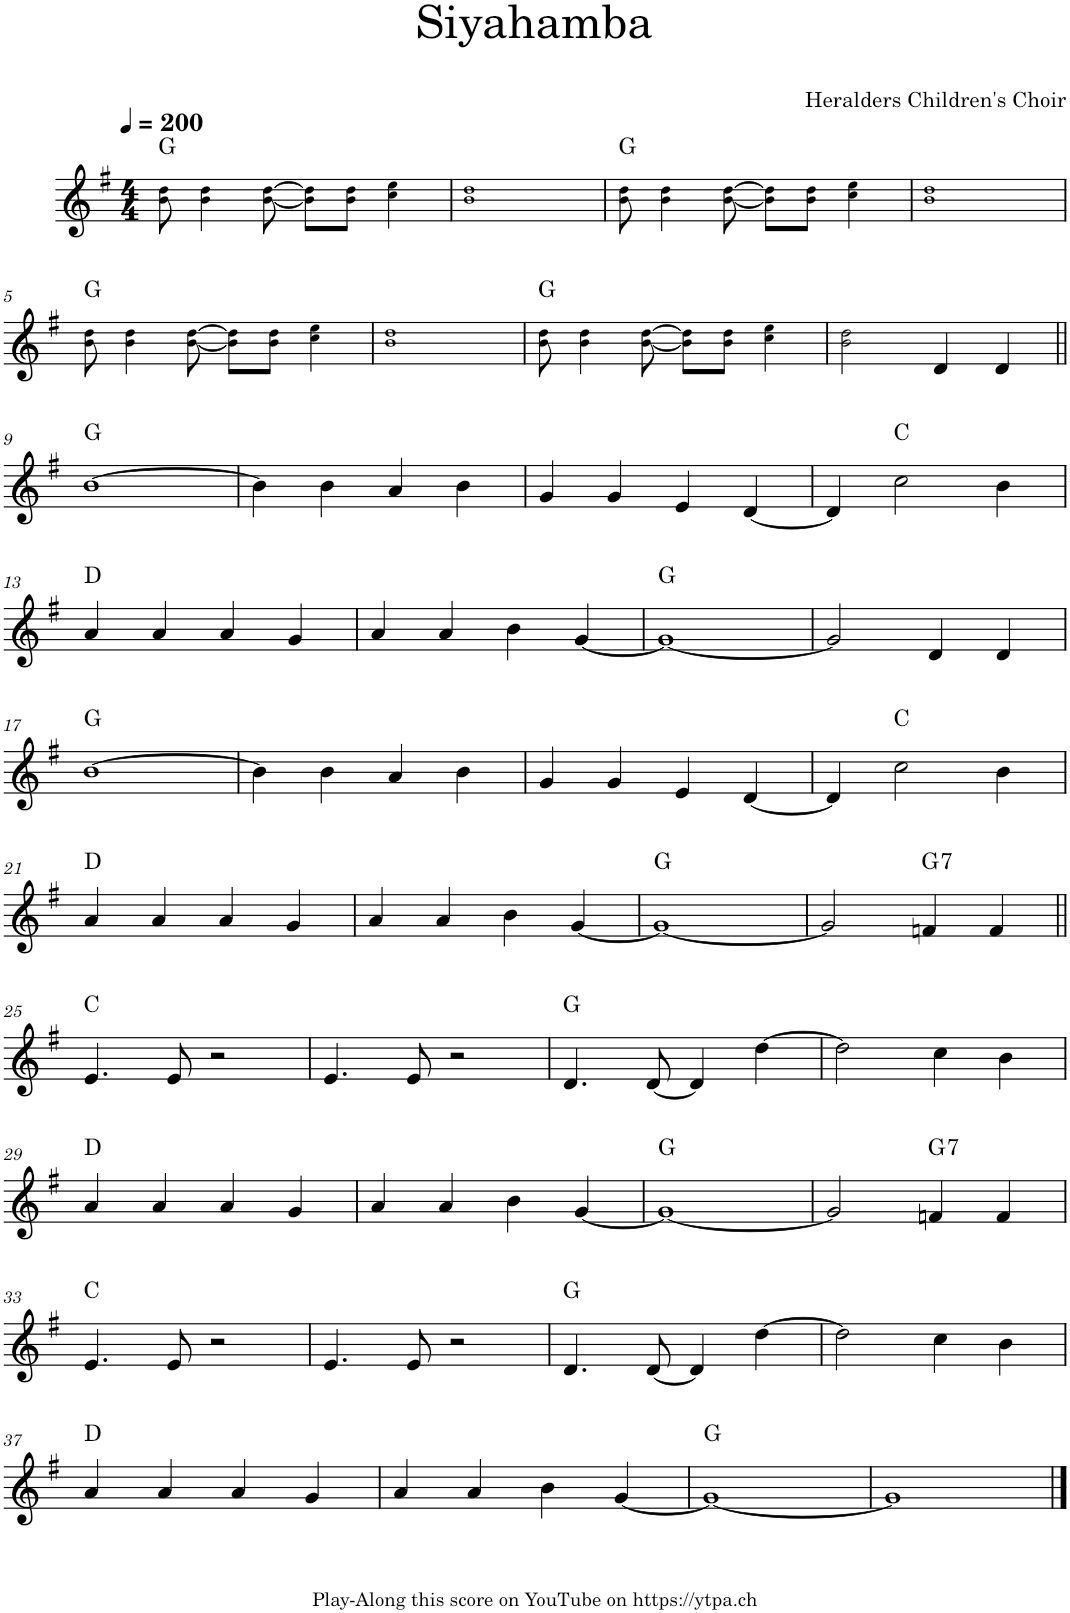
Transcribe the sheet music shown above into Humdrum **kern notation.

**kern	**harte
*part1	*part1
*staff1	*
*I"Piano	*
*I'Pno.	*
*clefG2	*
*k[f#]	*
*M4/4	*
*MM200	*
=1	=1
8b!\ 8dd!\	G:maj
4b!\ 4dd!\	.
[8b!\ [8dd!\	.
8b!\] 8dd!\]L	.
8b!\ 8dd!\J	.
4cc!\ 4ee!\	.
=2	=2
1b! 1dd!	.
=3	=3
8b!\ 8dd!\	G:maj
4b!\ 4dd!\	.
[8b!\ [8dd!\	.
8b!\] 8dd!\]L	.
8b!\ 8dd!\J	.
4cc!\ 4ee!\	.
=4	=4
1b! 1dd!	.
!!LO:LB:g=z
=5	=5
8b!\ 8dd!\	G:maj
4b!\ 4dd!\	.
[8b!\ [8dd!\	.
8b!\] 8dd!\]L	.
8b!\ 8dd!\J	.
4cc!\ 4ee!\	.
=6	=6
1b! 1dd!	.
=7	=7
8b!\ 8dd!\	G:maj
4b!\ 4dd!\	.
[8b!\ [8dd!\	.
8b!\] 8dd!\]L	.
8b!\ 8dd!\J	.
4cc!\ 4ee!\	.
=8	=8
2b!\ 2dd!\	.
4d/	.
4d/	.
!!LO:LB:g=z
=9||	=9||
[1b	G:maj
=10	=10
4b\]	.
4b\	.
4a/	.
4b\	.
=11	=11
4g/	.
4g/	.
4e/	.
[4d/	.
=12	=12
4d/]	.
2cc\	C:maj
4b\	.
!!LO:LB:g=z
=13	=13
4a/	D:maj
4a/	.
4a/	.
4g/	.
=14	=14
4a/	.
4a/	.
4b\	.
[4g/	.
=15	=15
1g_	G:maj
=16	=16
2g/]	.
4d/	.
4d/	.
!!LO:LB:g=z
=17	=17
[1b	G:maj
=18	=18
4b\]	.
4b\	.
4a/	.
4b\	.
=19	=19
4g/	.
4g/	.
4e/	.
[4d/	.
=20	=20
4d/]	.
2cc\	C:maj
4b\	.
!!LO:LB:g=z
=21	=21
4a/	D:maj
4a/	.
4a/	.
4g/	.
=22	=22
4a/	.
4a/	.
4b\	.
[4g/	.
=23	=23
1g_	G:maj
=24	=24
2g/]	.
!	!LO:H:kt=7
4fn/	G:7
4f/	.
!!LO:LB:g=z
=25||	=25||
4.e/	C:maj
8e/	.
2r	.
=26	=26
4.e/	.
8e/	.
2r	.
=27	=27
4.d/	G:maj
[8d/	.
4d/]	.
[4dd\	.
=28	=28
2dd\]	.
4cc\	.
4b\	.
!!LO:LB:g=z
=29	=29
4a/	D:maj
4a/	.
4a/	.
4g/	.
=30	=30
4a/	.
4a/	.
4b\	.
[4g/	.
=31	=31
1g_	G:maj
=32	=32
2g/]	.
!	!LO:H:kt=7
4fn/	G:7
4f/	.
!!LO:LB:g=z
=33	=33
4.e/	C:maj
8e/	.
2r	.
=34	=34
4.e/	.
8e/	.
2r	.
=35	=35
4.d/	G:maj
[8d/	.
4d/]	.
[4dd\	.
=36	=36
2dd\]	.
4cc\	.
4b\	.
!!LO:LB:g=z
=37	=37
4a/	D:maj
4a/	.
4a/	.
4g/	.
=38	=38
4a/	.
4a/	.
4b\	.
[4g/	.
=39	=39
1g_	G:maj
=40	=40
1g]	.
==	==
*-	*-
